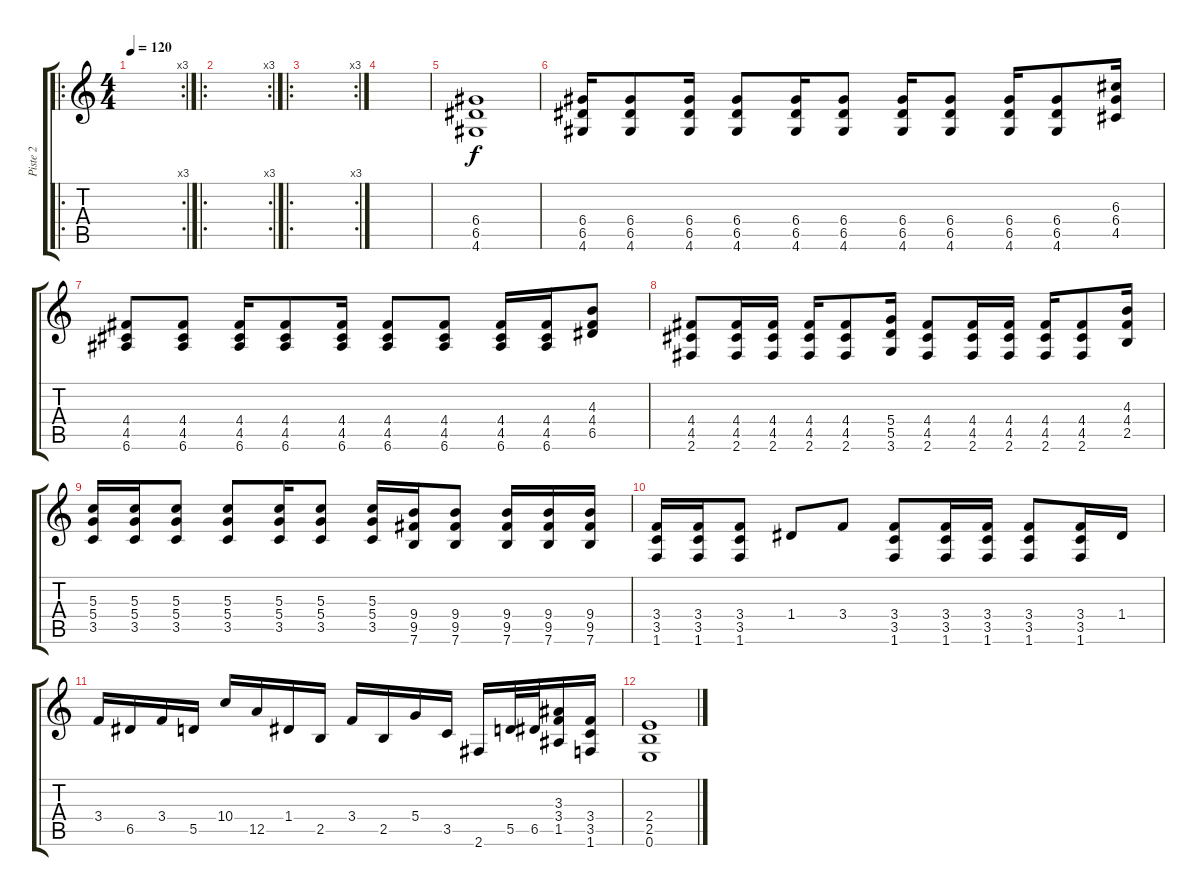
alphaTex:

\track ("Piste 2" "Piste 2") {instrument overdrivenguitar}
\staff {score tabs}
\tuning (E4 B3 G3 D3 A2 E2) {hide}
\ro
\rc 3
\ts (4 4)
\tempo 120
\clef g2
\ks c
|
\ro
\rc 3
|
\ro
\rc 3
|
|
(6.4 6.5 4.6).1 |
(6.4 6.5 4.6).16 (6.4 6.5 4.6).8 (6.4 6.5 4.6).16 (6.4 6.5 4.6).8 (6.4 6.5 4.6).16 (6.4 6.5 4.6).8 (6.4 6.5 4.6).16 (6.4 6.5 4.6).8 (6.4 6.5 4.6).16 (6.4 6.5 4.6).8 (6.3 6.4 4.5).16 |
(4.4 4.5 6.6).8 (4.4 4.5 6.6).8 (4.4 4.5 6.6).16 (4.4 4.5 6.6).8 (4.4 4.5 6.6).16 (4.4 4.5 6.6).8 (4.4 4.5 6.6).8 (4.4 4.5 6.6).16 (4.4 4.5 6.6).16 (4.3 4.4 6.5).8 |
(4.4 4.5 2.6).8 (4.4 4.5 2.6).16 (4.4 4.5 2.6).16 (4.4 4.5 2.6).16 (4.4 4.5 2.6).8 (5.4 5.5 3.6).16 (4.4 4.5 2.6).8 (4.4 4.5 2.6).16 (4.4 4.5 2.6).16 (4.4 4.5 2.6).16 (4.4 4.5 2.6).8 (4.3 4.4 2.5).16 |
(5.3 5.4 3.5).16 (5.3 5.4 3.5).16 (5.3 5.4 3.5).8 (5.3 5.4 3.5).8 (5.3 5.4 3.5).16 (5.3 5.4 3.5).8 (5.3 5.4 3.5).16 (9.4 9.5 7.6).16 (9.4 9.5 7.6).8 (9.4 9.5 7.6).16 (9.4 9.5 7.6).16 (9.4 9.5 7.6).16 |
(3.4 3.5 1.6).16 (3.4 3.5 1.6).16 (3.4 3.5 1.6).8 1.4.8 3.4.8 (3.4 3.5 1.6).8 (3.4 3.5 1.6).16 (3.4 3.5 1.6).16 (3.4 3.5 1.6).8 (3.4 3.5 1.6).16 1.4.16 |
3.4.16 6.5.16 3.4.16 5.5.16 10.4.16 12.5.16 1.4.16 2.5.16 3.4.16 2.5.16 5.4.16 3.5.16 2.6.16 5.5.32 6.5.32 (3.3 3.4 1.5).16 (3.4 3.5 1.6).16 |
(2.4 2.5 0.6).1
